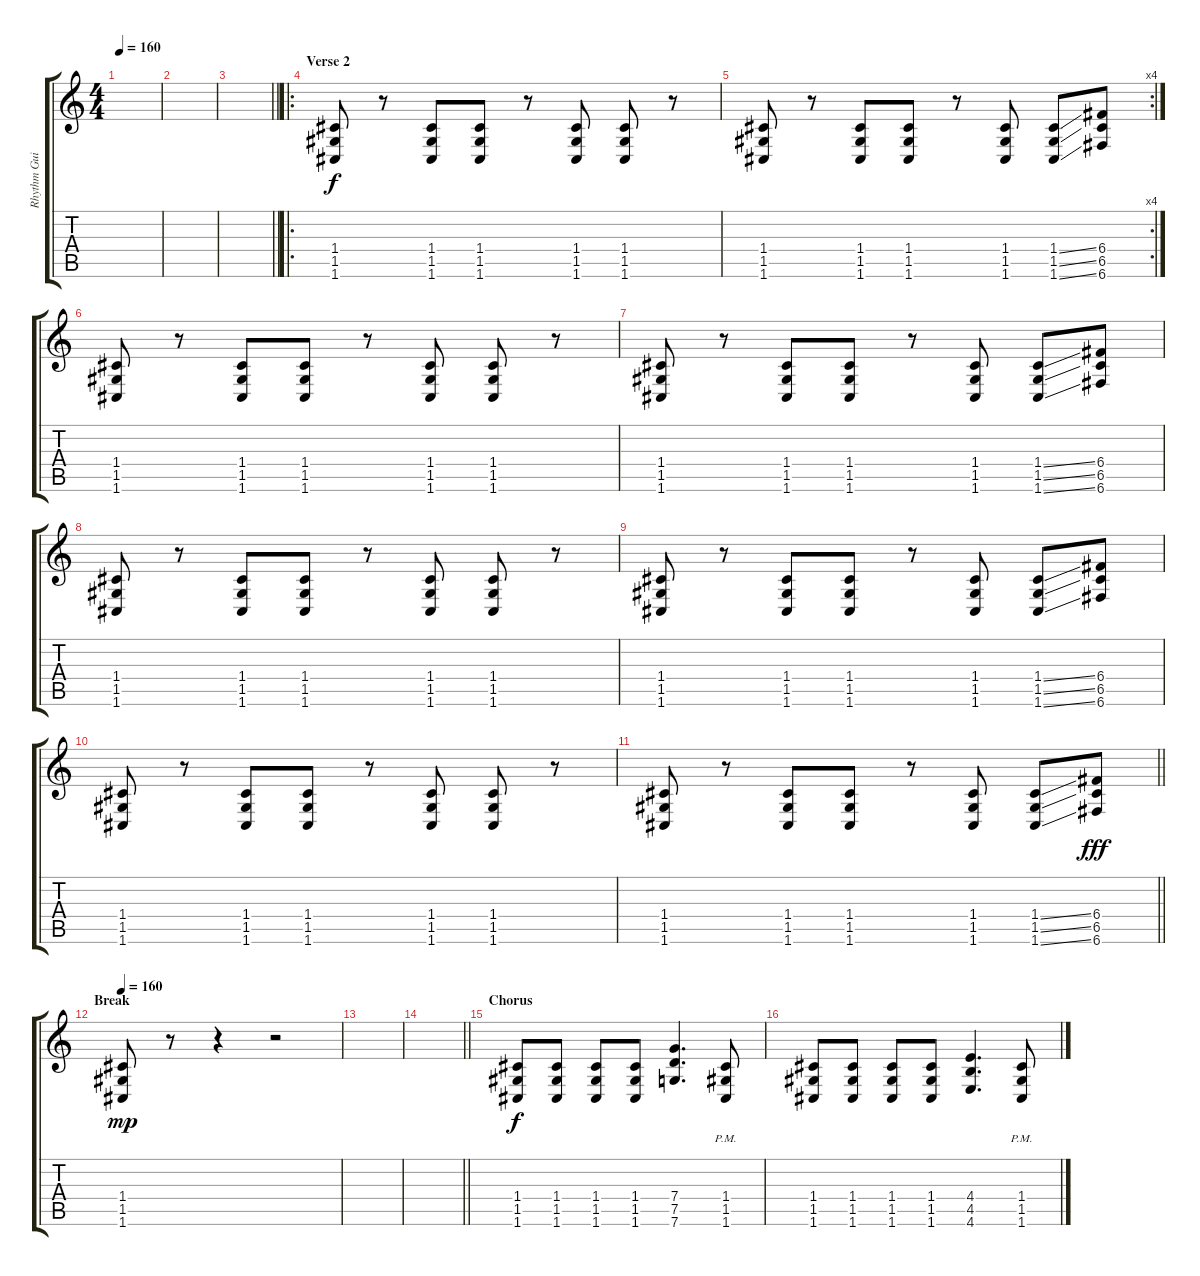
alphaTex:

\track ("Rhythm Guitar" "Rhythm Gui") {instrument distortionguitar}
\staff {score tabs}
\tuning (D4 A3 F3 C3 G2 C2) {hide}
\ts (4 4)
\tempo 160
\clef g2
\ks c
|
|
\barLineRight lightlight
|
\ro
\section ("" "Verse 2")
(1.4 1.5 1.6).8 r.8 (1.4 1.5 1.6).8 (1.4 1.5 1.6).8 r.8 (1.4 1.5 1.6).8 (1.4 1.5 1.6).8 r.8 |
\rc 4
(1.4 1.5 1.6).8 r.8 (1.4 1.5 1.6).8 (1.4 1.5 1.6).8 r.8 (1.4 1.5 1.6).8 (1.4{ss} 1.5{ss} 1.6{ss}).8 (6.4 6.5 6.6).8 |
(1.4 1.5 1.6).8 r.8 (1.4 1.5 1.6).8 (1.4 1.5 1.6).8 r.8 (1.4 1.5 1.6).8 (1.4 1.5 1.6).8 r.8 |
(1.4 1.5 1.6).8 r.8 (1.4 1.5 1.6).8 (1.4 1.5 1.6).8 r.8 (1.4 1.5 1.6).8 (1.4{ss} 1.5{ss} 1.6{ss}).8 (6.4 6.5 6.6).8 |
(1.4 1.5 1.6).8 r.8 (1.4 1.5 1.6).8 (1.4 1.5 1.6).8 r.8 (1.4 1.5 1.6).8 (1.4 1.5 1.6).8 r.8 |
(1.4 1.5 1.6).8 r.8 (1.4 1.5 1.6).8 (1.4 1.5 1.6).8 r.8 (1.4 1.5 1.6).8 (1.4{ss} 1.5{ss} 1.6{ss}).8 (6.4 6.5 6.6).8 |
(1.4 1.5 1.6).8 r.8 (1.4 1.5 1.6).8 (1.4 1.5 1.6).8 r.8 (1.4 1.5 1.6).8 (1.4 1.5 1.6).8 r.8 |
\barLineRight lightlight
(1.4 1.5 1.6).8 r.8 (1.4 1.5 1.6).8 (1.4 1.5 1.6).8 r.8 (1.4 1.5 1.6).8 (1.4{ss} 1.5{ss} 1.6{ss}).8 (6.4 6.5 6.6).8{dy fff} |
\section ("" "Break")
\tempo 160
(1.4 1.5 1.6).8{dy mp} r.8 r.4 r.2 |
|
\barLineRight lightlight
|
\section ("" "Chorus")
(1.4 1.5 1.6).8{dy f} (1.4 1.5 1.6).8 (1.4 1.5 1.6).8 (1.4 1.5 1.6).8 (7.4 7.5 7.6).4{d} (1.4{pm} 1.5{pm} 1.6{pm}).8 |
(1.4 1.5 1.6).8 (1.4 1.5 1.6).8 (1.4 1.5 1.6).8 (1.4 1.5 1.6).8 (4.4 4.5 4.6).4{d} (1.4{pm} 1.5{pm} 1.6{pm}).8
